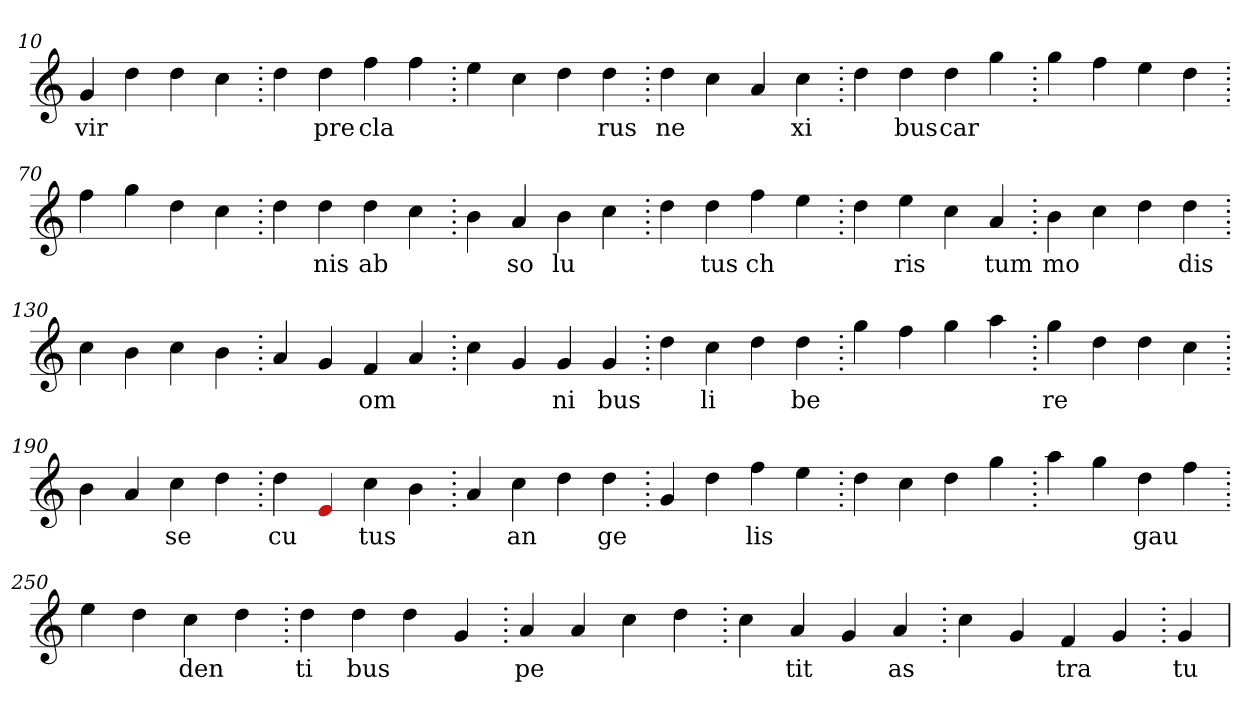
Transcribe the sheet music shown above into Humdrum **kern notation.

**kern	**text
*part1	*part1
*staff1	*staff1
*clefG2	*
=10.	=10.
4g	vir
4dd	.
4dd	.
4cc	.
=20.	=20.
4dd	.
4dd	pre
4ff	cla
4ff	.
=30.	=30.
4ee	.
4cc	.
4dd	.
4dd	rus
=40.	=40.
4dd	ne
4cc	.
4a	.
4cc	xi
=50.	=50.
4dd	.
4dd	bus
4dd	car
4gg	.
=60.	=60.
4gg	.
4ff	.
4ee	.
4dd	.
=70.	=70.
4ff	.
4gg	.
4dd	.
4cc	.
=80.	=80.
4dd	.
4dd	nis
4dd	ab
4cc	.
=90.	=90.
4b	.
4a	so
4b	lu
4cc	.
=100.	=100.
4dd	.
4dd	tus
4ff	ch
4ee	.
=110.	=110.
4dd	.
4ee	ris
4cc	.
4a	tum
=120.	=120.
4b	mo
4cc	.
4dd	.
4dd	dis
=130.	=130.
4cc	.
4b	.
4cc	.
4b	.
=140.	=140.
4a	.
4g	.
4f	om
4a	.
=150.	=150.
4cc	.
4g	.
4g	ni
4g	bus
=160.	=160.
4dd	.
4cc	li
4dd	.
4dd	be
=170.	=170.
4gg	.
4ff	.
4gg	.
4aa	.
=180.	=180.
4gg	re
4dd	.
4dd	.
4cc	.
=190.	=190.
4b	.
4a	.
4cc	se
4dd	.
=200.	=200.
4dd	cu
4Re	.
4cc	tus
4b	.
=210.	=210.
4a	.
4cc	an
4dd	.
4dd	ge
=220.	=220.
4g	.
4dd	.
4ff	lis
4ee	.
=230.	=230.
4dd	.
4cc	.
4dd	.
4gg	.
=240.	=240.
4aa	.
4gg	.
4dd	gau
4ff	.
=250.	=250.
4ee	.
4dd	.
4cc	den
4dd	.
=260.	=260.
4dd	ti
4dd	bus
4dd	.
4g	.
=270.	=270.
4a	pe
4a	.
4cc	.
4dd	.
=280.	=280.
4cc	.
4a	tit
4g	.
4a	as
=290.	=290.
4cc	.
4g	.
4f	tra
4g	.
=300.	=300.
4g	tu
=	=
*-	*-
